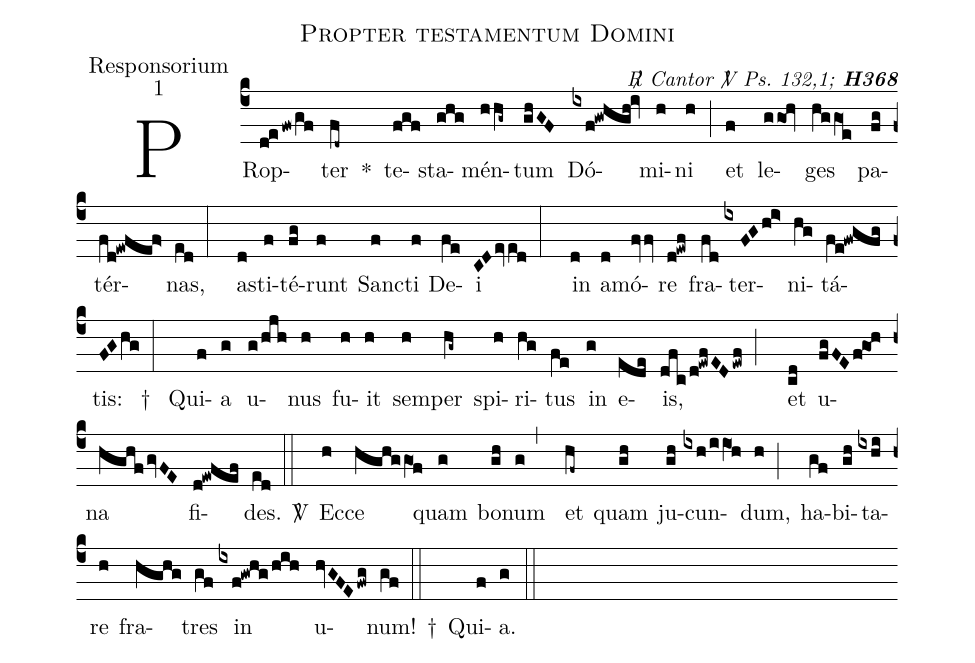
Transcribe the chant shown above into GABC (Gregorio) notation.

name:Propter testamentum Domini;
office-part:Responsorium;
mode:1;
commentary:{\itshape\mdseries \Rbar\  Cantor  \Vbar\   Ps.\ 132,1;\/}  {\bfseries H368};
%%
(c4)PRop(d!efw/gf)ter(fd~) *() te(fgf)sta(ghg)mén(hhg~)tum(ghGF) Dó(ixf!gwhgh!iv)mi(h)ni(h) (;) et(f) le(ggo1!hv)ges(hggO1e) pa(fg)tér(fd!ewfef>)nas,(ed:) a(d)sti(f)té(fg)runt(f) San(f)cti(f) De(fe)i(CDeved:) in(d) a(d)mó(fvfv)re(d!ewf) fra(fd)ter(ixFGhi>)ni(hg)tá(fe!fwgfg)tis:(FGhg:) †() Qui(f)a(g) u(g/hjh)nus(h) fu(h)it(h) sem(h)per(hg~) spi(h)ri(hg)tus(fe) in(g) e(ede)is,(dfc/d!ewfEDewf;) et(cd) u(fgFEf!go1!h)na(hghfgvFE) fi(d!ewfef)des.(ed::)  <sp>V/</sp>() Ec(h)ce(hghggO1f) quam(g) bo(gh)num(g,) et(hf~) quam(gh) ju(gh)cun(ixh/iiO1h)dum,(h;) ha(gf)bi(gh)ta(ixhi)re(h) fra(hghg)tres(gf) in(ixf!gwhg/hih) u(hvGFEfwg)num!(gf::) †() Qui(f)a.(g::)
